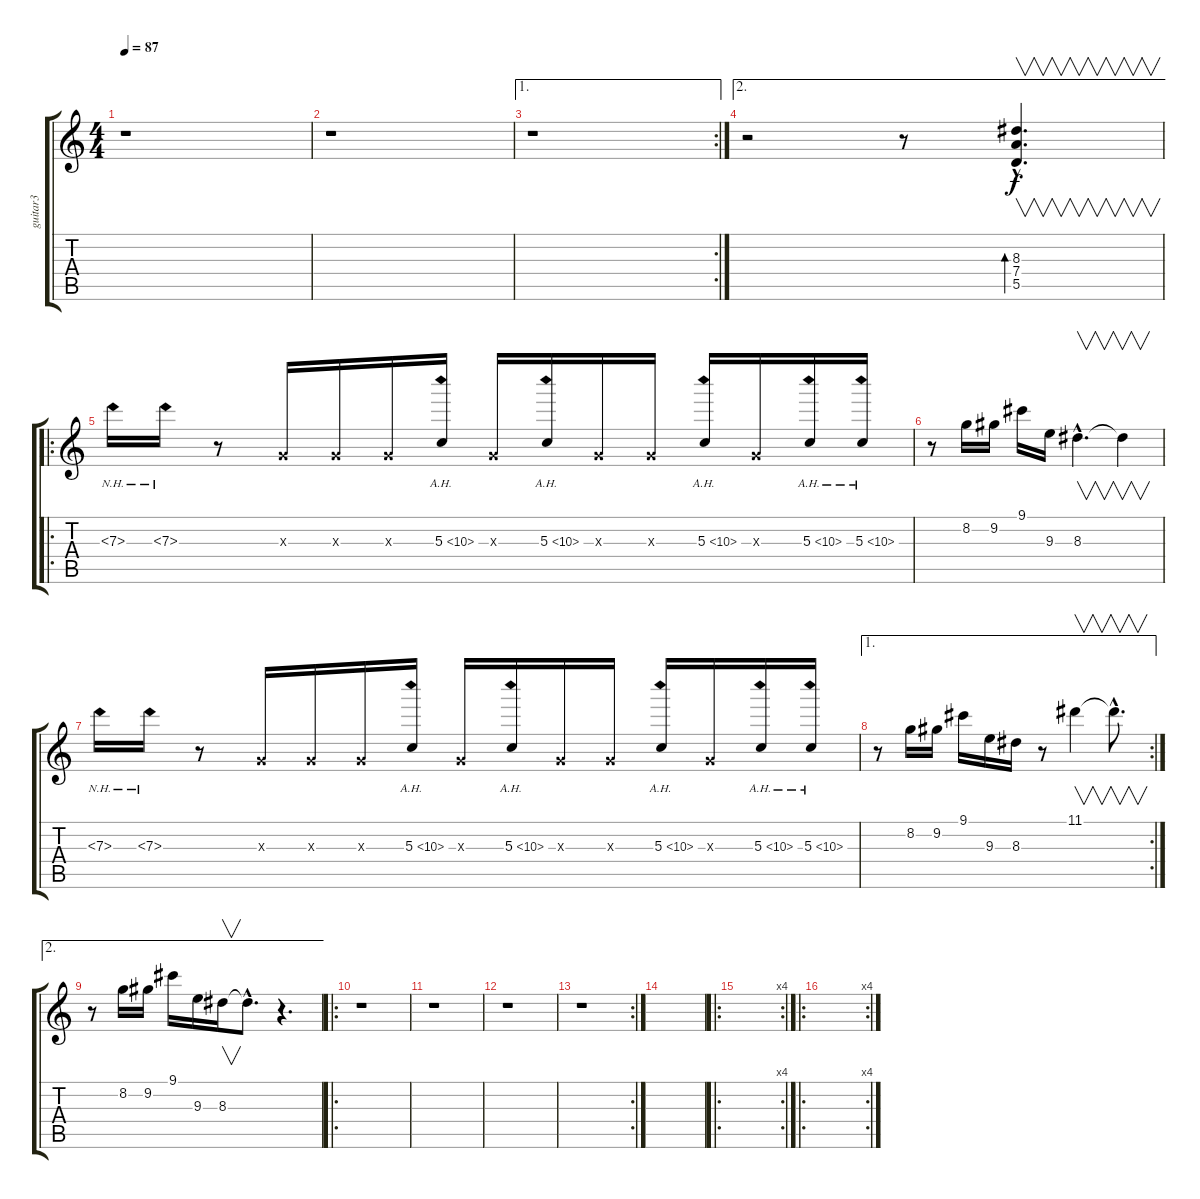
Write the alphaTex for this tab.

\track ("guitar3" "guitar3") {instrument electricguitarclean}
\staff {score tabs}
\tuning (E4 B3 G3 D3 A2 D2) {hide}
\ts (4 4)
\tempo 87
\clef g2
\ks c
r.1{dy f} |
r.1 |
\ae 1
\rc 2
r.1 |
\ae 2
r.2 r.8 (8.3{hac} 7.4{hac} 5.5{hac}).4{v d bd 240} |
\ro
7.3{nh}.16 7.3{nh}.16 r.8 0.3{x}.16 0.3{x}.16 0.3{x}.16 5.3{ah 5}.16 0.3{x}.16 5.3{ah 5}.16 0.3{x}.16 0.3{x}.16 5.3{ah 5}.16 0.3{x}.16 5.3{ah 5}.16 5.3{ah 5}.16 |
r.8 8.2.16 9.2.16 9.1.16 9.3.16 8.3{hac}.4{v d} 8.3{t}.4{v} |
7.3{nh}.16 7.3{nh}.16 r.8 0.3{x}.16 0.3{x}.16 0.3{x}.16 5.3{ah 5}.16 0.3{x}.16 5.3{ah 5}.16 0.3{x}.16 0.3{x}.16 5.3{ah 5}.16 0.3{x}.16 5.3{ah 5}.16 5.3{ah 5}.16 |
\ae 1
\rc 2
r.8 8.2.16 9.2.16 9.1.16 9.3.16 8.3.16 r.8 11.1.4{v} 11.1{hac t}.8{v d} |
\ae 2
r.8 8.2.16 9.2.16 9.1.16 9.3.16 8.3.16{v} 8.3{hac t}.8{d} r.4{d} |
\ro
r.1 |
r.1 |
r.1 |
\rc 2
r.1 |
|
\ro
\rc 4
|
\ro
\rc 4
